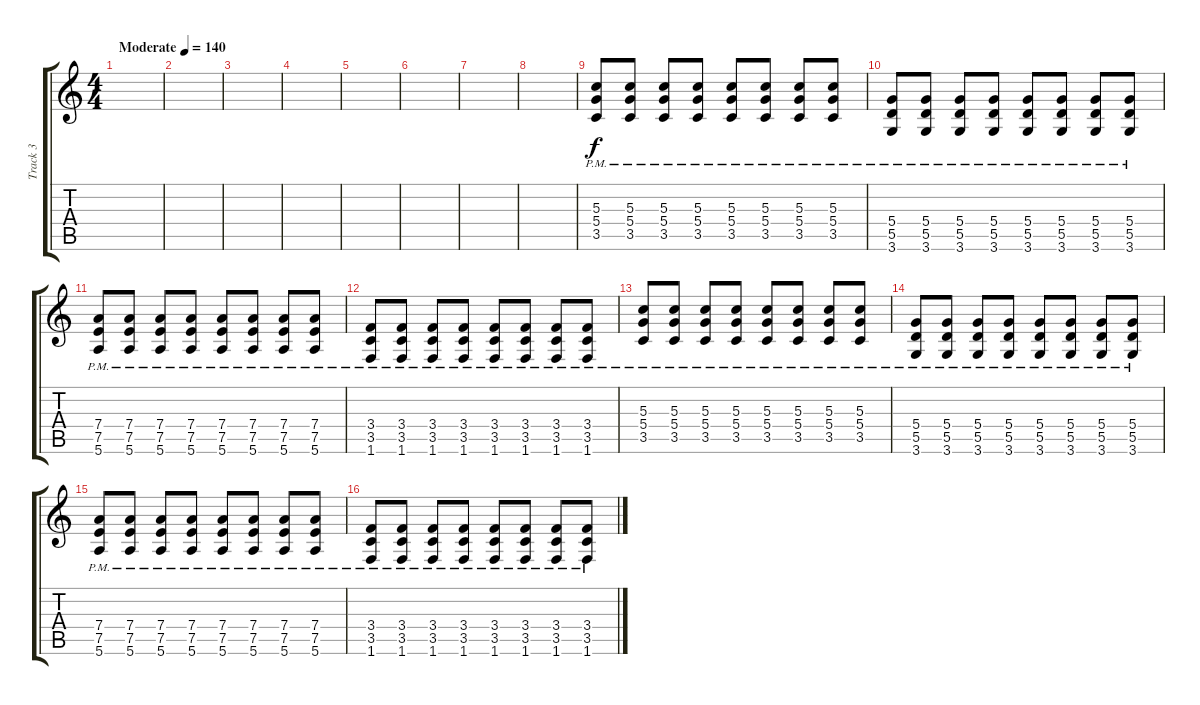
\track ("Track 3" "Track 3") {instrument distortionguitar}
\staff {score tabs}
\tuning (E4 B3 G3 D3 A2 E2) {hide}
\ts (4 4)
\tempo (140 "Moderate")
\clef g2
\ks c
|
|
|
|
|
|
|
|
(5.3{pm} 5.4{pm} 3.5{pm}).8 (5.3{pm} 5.4{pm} 3.5{pm}).8 (5.3{pm} 5.4{pm} 3.5{pm}).8 (5.3{pm} 5.4{pm} 3.5{pm}).8 (5.3{pm} 5.4{pm} 3.5{pm}).8 (5.3{pm} 5.4{pm} 3.5{pm}).8 (5.3{pm} 5.4{pm} 3.5{pm}).8 (5.3{pm} 5.4{pm} 3.5{pm}).8 |
(5.4{pm} 5.5{pm} 3.6{pm}).8 (5.4{pm} 5.5{pm} 3.6{pm}).8 (5.4{pm} 5.5{pm} 3.6{pm}).8 (5.4{pm} 5.5{pm} 3.6{pm}).8 (5.4{pm} 5.5{pm} 3.6{pm}).8 (5.4{pm} 5.5{pm} 3.6{pm}).8 (5.4{pm} 5.5{pm} 3.6{pm}).8 (5.4{pm} 5.5{pm} 3.6{pm}).8 |
(7.4{pm} 7.5{pm} 5.6{pm}).8 (7.4{pm} 7.5{pm} 5.6{pm}).8 (7.4{pm} 7.5{pm} 5.6{pm}).8 (7.4{pm} 7.5{pm} 5.6{pm}).8 (7.4{pm} 7.5{pm} 5.6{pm}).8 (7.4{pm} 7.5{pm} 5.6{pm}).8 (7.4{pm} 7.5{pm} 5.6{pm}).8 (7.4{pm} 7.5{pm} 5.6{pm}).8 |
(3.4{pm} 3.5{pm} 1.6{pm}).8 (3.4{pm} 3.5{pm} 1.6{pm}).8 (3.4{pm} 3.5{pm} 1.6{pm}).8 (3.4{pm} 3.5{pm} 1.6{pm}).8 (3.4{pm} 3.5{pm} 1.6{pm}).8 (3.4{pm} 3.5{pm} 1.6{pm}).8 (3.4{pm} 3.5{pm} 1.6{pm}).8 (3.4{pm} 3.5{pm} 1.6{pm}).8 |
(5.3{pm} 5.4{pm} 3.5{pm}).8 (5.3{pm} 5.4{pm} 3.5{pm}).8 (5.3{pm} 5.4{pm} 3.5{pm}).8 (5.3{pm} 5.4{pm} 3.5{pm}).8 (5.3{pm} 5.4{pm} 3.5{pm}).8 (5.3{pm} 5.4{pm} 3.5{pm}).8 (5.3{pm} 5.4{pm} 3.5{pm}).8 (5.3{pm} 5.4{pm} 3.5{pm}).8 |
(5.4{pm} 5.5{pm} 3.6{pm}).8 (5.4{pm} 5.5{pm} 3.6{pm}).8 (5.4{pm} 5.5{pm} 3.6{pm}).8 (5.4{pm} 5.5{pm} 3.6{pm}).8 (5.4{pm} 5.5{pm} 3.6{pm}).8 (5.4{pm} 5.5{pm} 3.6{pm}).8 (5.4{pm} 5.5{pm} 3.6{pm}).8 (5.4{pm} 5.5{pm} 3.6{pm}).8 |
(7.4{pm} 7.5{pm} 5.6{pm}).8 (7.4{pm} 7.5{pm} 5.6{pm}).8 (7.4{pm} 7.5{pm} 5.6{pm}).8 (7.4{pm} 7.5{pm} 5.6{pm}).8 (7.4{pm} 7.5{pm} 5.6{pm}).8 (7.4{pm} 7.5{pm} 5.6{pm}).8 (7.4{pm} 7.5{pm} 5.6{pm}).8 (7.4{pm} 7.5{pm} 5.6{pm}).8 |
(3.4{pm} 3.5{pm} 1.6{pm}).8 (3.4{pm} 3.5{pm} 1.6{pm}).8 (3.4{pm} 3.5{pm} 1.6{pm}).8 (3.4{pm} 3.5{pm} 1.6{pm}).8 (3.4{pm} 3.5{pm} 1.6{pm}).8 (3.4{pm} 3.5{pm} 1.6{pm}).8 (3.4{pm} 3.5{pm} 1.6{pm}).8 (3.4{pm} 3.5{pm} 1.6{pm}).8
